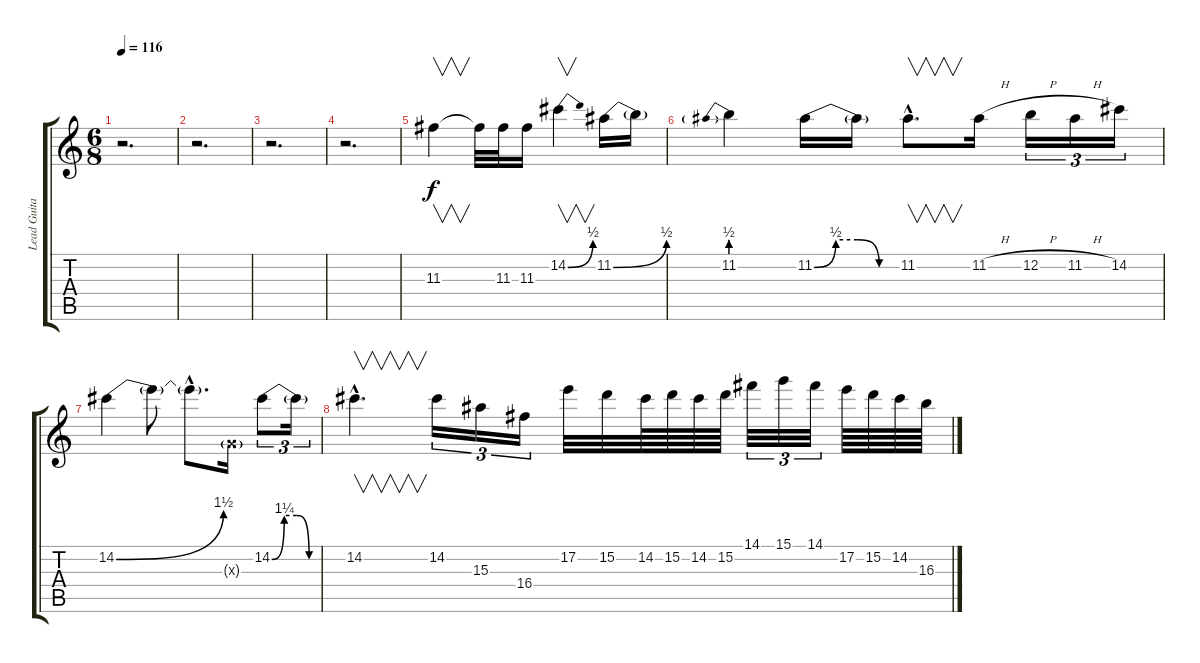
\track ("Lead Guitar ( Jason Becker )" "Lead Guita") {instrument overdrivenguitar}
\staff {score tabs}
\tuning (E4 B3 G3 D3 A2 E2) {hide}
\ts (6 8)
\tempo 116
\tempo 52
\tempo 116
\clef g2
\ks c
r.2{d dy f instrument overdrivenguitar} |
r.2{d} |
r.2{d} |
r.2{d} |
11.3.4{v} 11.3{t}.32 11.3.32 11.3.16 14.2{be (bend 0 0 60 2)}.4{v} 11.2{be (bend 0 0 60 2)}.16 11.2{t}.16 |
11.2{be (prebend 0 2 60 2)}.4 11.2{be (custom 0 0 15 2 30 2 45 0 60 0)}.16 11.2{t}.16 11.2{hac}.8{v d} 11.2{h}.16 12.2{h}.16{tu (3 2)} 11.2{h}.16{tu (3 2)} 14.2.16{tu (3 2)} |
14.2{be (bend 0 0 60 6)}.4 14.2{t}.8 14.2{hac t}.8{d} 0.3{g x}.16 14.2{be (custom 0 0 15 5 30 5 45 0 60 0)}.8{tu (3 2)} 14.2{t}.16{tu (3 2)} |
14.2{hac}.4{v d} 14.2.16{tu (3 2)} 15.3.16{tu (3 2)} 16.4.16{tu (3 2)} 17.2.32 15.2.32 14.2.64 15.2.64 14.2.64 15.2.64 14.1.32{tu (3 2)} 15.1.32{tu (3 2)} 14.1.32{tu (3 2)} 17.2.64 15.2.64 14.2.64 16.3.64
